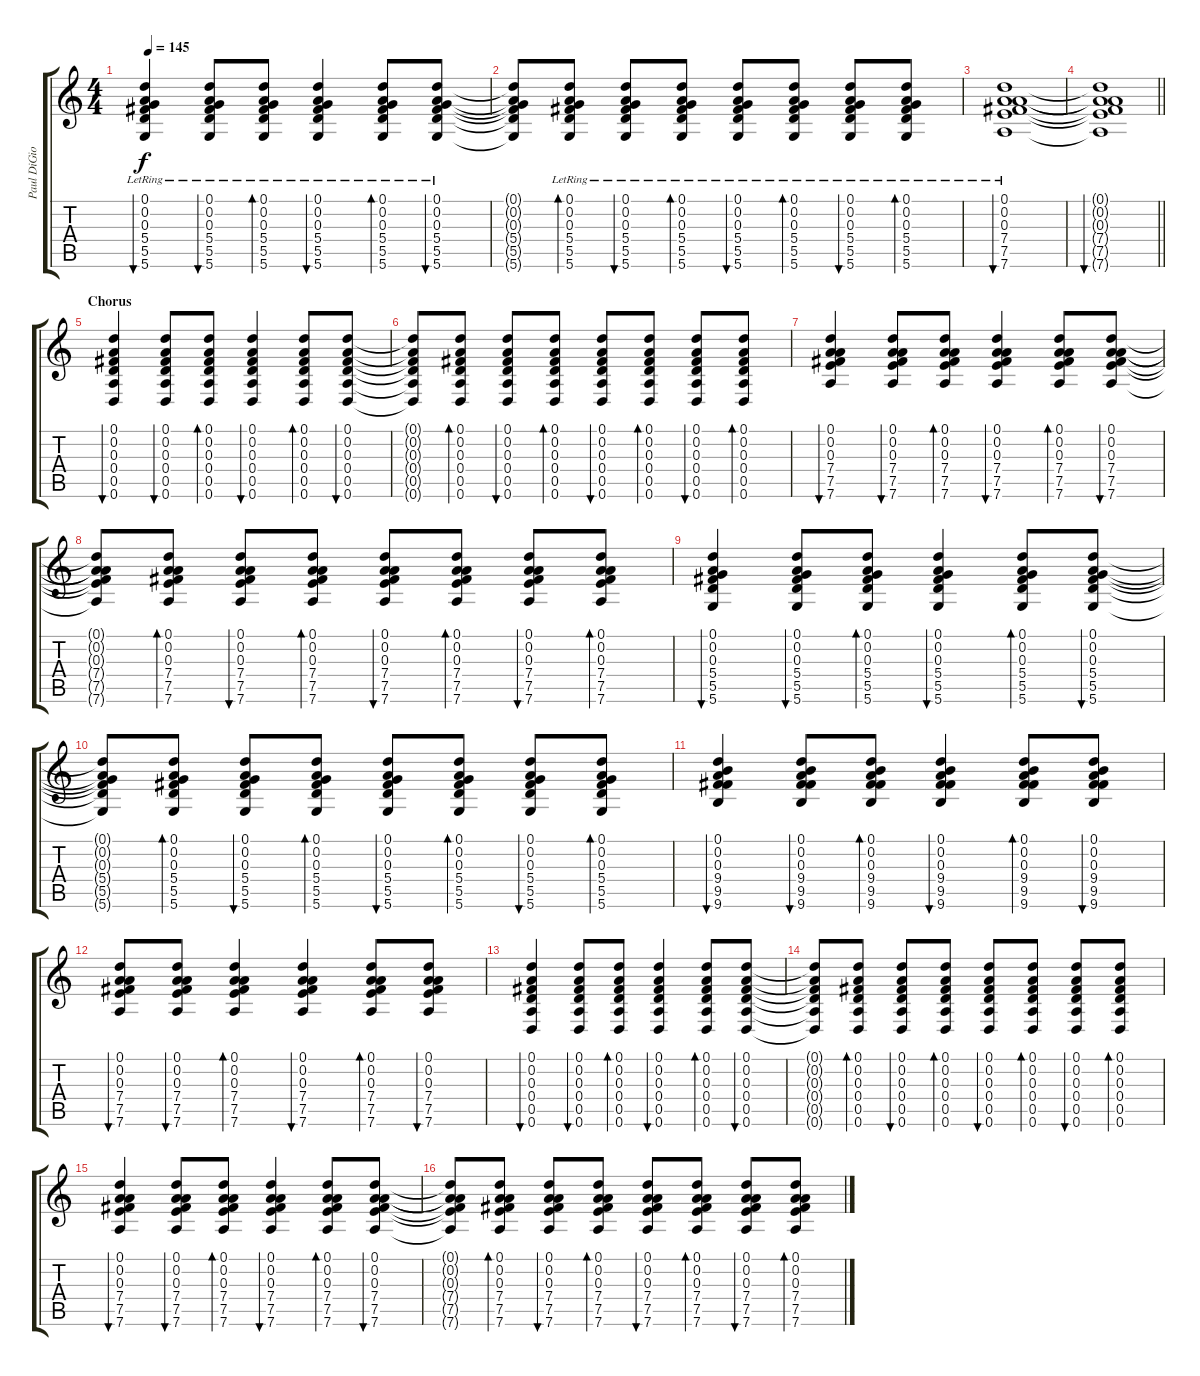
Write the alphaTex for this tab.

\track ("Paul DiGiovanni (Lead Guitar)" "Paul DiGio") {instrument acousticguitarsteel}
\staff {score tabs}
\tuning (D4 A3 Gb3 D3 A2 D2) {hide}
\ts (4 4)
\tempo 145
\clef g2
\ks c
(0.1{lr} 0.2{lr} 0.3{lr} 5.4{lr} 5.5{lr} 5.6{lr}).4{bu 240 dy f} (0.1{lr} 0.2{lr} 0.3{lr} 5.4{lr} 5.5{lr} 5.6{lr}).8{bu 60} (0.1{lr} 0.2{lr} 0.3{lr} 5.4{lr} 5.5{lr} 5.6{lr}).8{bd 60} (0.1{lr} 0.2{lr} 0.3{lr} 5.4{lr} 5.5{lr} 5.6{lr}).4{bu 60} (0.1{lr} 0.2{lr} 0.3{lr} 5.4{lr} 5.5{lr} 5.6{lr}).8{bd 60} (0.1{lr} 0.2{lr} 0.3{lr} 5.4{lr} 5.5{lr} 5.6{lr}).8{bu 60} |
(0.1{t} 0.2{t} 0.3{t} 5.4{t} 5.5{t} 5.6{t}).8 (0.1{lr} 0.2{lr} 0.3{lr} 5.4{lr} 5.5{lr} 5.6{lr}).8{bd 60} (0.1{lr} 0.2{lr} 0.3{lr} 5.4{lr} 5.5{lr} 5.6{lr}).8{bu 60} (0.1{lr} 0.2{lr} 0.3{lr} 5.4{lr} 5.5{lr} 5.6{lr}).8{bd 60} (0.1{lr} 0.2{lr} 0.3{lr} 5.4{lr} 5.5{lr} 5.6{lr}).8{bu 60} (0.1{lr} 0.2{lr} 0.3{lr} 5.4{lr} 5.5{lr} 5.6{lr}).8{bd 60} (0.1{lr} 0.2{lr} 0.3{lr} 5.4{lr} 5.5{lr} 5.6{lr}).8{bu 60} (0.1{lr} 0.2{lr} 0.3{lr} 5.4{lr} 5.5{lr} 5.6{lr}).8{bd 60} |
(0.1{lr} 0.2{lr} 0.3{lr} 7.4{lr} 7.5{lr} 7.6{lr}).1{bu 240} |
\barLineRight lightlight
(0.1{t} 0.2{t} 0.3{t} 7.4{t} 7.5{t} 7.6{t}).1{bu 240} |
\section ("" "Chorus")
(0.1 0.2 0.3 0.4 0.5 0.6).4{bu 240 volume 14 instrument overdrivenguitar} (0.1 0.2 0.3 0.4 0.5 0.6).8{bu 60} (0.1 0.2 0.3 0.4 0.5 0.6).8{bd 60} (0.1 0.2 0.3 0.4 0.5 0.6).4{bu 60} (0.1 0.2 0.3 0.4 0.5 0.6).8{bd 60} (0.1 0.2 0.3 0.4 0.5 0.6).8{bu 60} |
(0.1{t} 0.2{t} 0.3{t} 0.4{t} 0.5{t} 0.6{t}).8 (0.1 0.2 0.3 0.4 0.5 0.6).8{bd 60} (0.1 0.2 0.3 0.4 0.5 0.6).8{bu 60} (0.1 0.2 0.3 0.4 0.5 0.6).8{bd 60} (0.1 0.2 0.3 0.4 0.5 0.6).8{bu 60} (0.1 0.2 0.3 0.4 0.5 0.6).8{bd 60} (0.1 0.2 0.3 0.4 0.5 0.6).8{bu 60} (0.1 0.2 0.3 0.4 0.5 0.6).8{bd 60} |
(0.1 0.2 0.3 7.4 7.5 7.6).4{bu 240} (0.1 0.2 0.3 7.4 7.5 7.6).8{bu 60} (0.1 0.2 0.3 7.4 7.5 7.6).8{bd 60} (0.1 0.2 0.3 7.4 7.5 7.6).4{bu 60} (0.1 0.2 0.3 7.4 7.5 7.6).8{bd 60} (0.1 0.2 0.3 7.4 7.5 7.6).8{bu 60} |
(0.1{t} 0.2{t} 0.3{t} 7.4{t} 7.5{t} 7.6{t}).8 (0.1 0.2 0.3 7.4 7.5 7.6).8{bd 60} (0.1 0.2 0.3 7.4 7.5 7.6).8{bu 60} (0.1 0.2 0.3 7.4 7.5 7.6).8{bd 60} (0.1 0.2 0.3 7.4 7.5 7.6).8{bu 60} (0.1 0.2 0.3 7.4 7.5 7.6).8{bd 60} (0.1 0.2 0.3 7.4 7.5 7.6).8{bu 60} (0.1 0.2 0.3 7.4 7.5 7.6).8{bd 60} |
(0.1 0.2 0.3 5.4 5.5 5.6).4{bu 240} (0.1 0.2 0.3 5.4 5.5 5.6).8{bu 60} (0.1 0.2 0.3 5.4 5.5 5.6).8{bd 60} (0.1 0.2 0.3 5.4 5.5 5.6).4{bu 60} (0.1 0.2 0.3 5.4 5.5 5.6).8{bd 60} (0.1 0.2 0.3 5.4 5.5 5.6).8{bu 60} |
(0.1{t} 0.2{t} 0.3{t} 5.4{t} 5.5{t} 5.6{t}).8 (0.1 0.2 0.3 5.4 5.5 5.6).8{bd 60} (0.1 0.2 0.3 5.4 5.5 5.6).8{bu 60} (0.1 0.2 0.3 5.4 5.5 5.6).8{bd 60} (0.1 0.2 0.3 5.4 5.5 5.6).8{bu 60} (0.1 0.2 0.3 5.4 5.5 5.6).8{bd 60} (0.1 0.2 0.3 5.4 5.5 5.6).8{bu 60} (0.1 0.2 0.3 5.4 5.5 5.6).8{bd 60} |
(0.1 0.2 0.3 9.4 9.5 9.6).4{bu 240} (0.1 0.2 0.3 9.4 9.5 9.6).8{bu 60} (0.1 0.2 0.3 9.4 9.5 9.6).8{bd 60} (0.1 0.2 0.3 9.4 9.5 9.6).4{bu 60} (0.1 0.2 0.3 9.4 9.5 9.6).8{bd 60} (0.1 0.2 0.3 9.4 9.5 9.6).8{bu 60} |
(0.1 0.2 0.3 7.4 7.5 7.6).8{bu 240} (0.1 0.2 0.3 7.4 7.5 7.6).8{bu 60} (0.1 0.2 0.3 7.4 7.5 7.6).4{bd 60} (0.1 0.2 0.3 7.4 7.5 7.6).4{bu 60} (0.1 0.2 0.3 7.4 7.5 7.6).8{bd 60} (0.1 0.2 0.3 7.4 7.5 7.6).8{bu 60} |
(0.1 0.2 0.3 0.4 0.5 0.6).4{bu 240 volume 14 instrument overdrivenguitar} (0.1 0.2 0.3 0.4 0.5 0.6).8{bu 60} (0.1 0.2 0.3 0.4 0.5 0.6).8{bd 60} (0.1 0.2 0.3 0.4 0.5 0.6).4{bu 60} (0.1 0.2 0.3 0.4 0.5 0.6).8{bd 60} (0.1 0.2 0.3 0.4 0.5 0.6).8{bu 60} |
(0.1{t} 0.2{t} 0.3{t} 0.4{t} 0.5{t} 0.6{t}).8 (0.1 0.2 0.3 0.4 0.5 0.6).8{bd 60} (0.1 0.2 0.3 0.4 0.5 0.6).8{bu 60} (0.1 0.2 0.3 0.4 0.5 0.6).8{bd 60} (0.1 0.2 0.3 0.4 0.5 0.6).8{bu 60} (0.1 0.2 0.3 0.4 0.5 0.6).8{bd 60} (0.1 0.2 0.3 0.4 0.5 0.6).8{bu 60} (0.1 0.2 0.3 0.4 0.5 0.6).8{bd 60} |
(0.1 0.2 0.3 7.4 7.5 7.6).4{bu 240} (0.1 0.2 0.3 7.4 7.5 7.6).8{bu 60} (0.1 0.2 0.3 7.4 7.5 7.6).8{bd 60} (0.1 0.2 0.3 7.4 7.5 7.6).4{bu 60} (0.1 0.2 0.3 7.4 7.5 7.6).8{bd 60} (0.1 0.2 0.3 7.4 7.5 7.6).8{bu 60} |
(0.1{t} 0.2{t} 0.3{t} 7.4{t} 7.5{t} 7.6{t}).8 (0.1 0.2 0.3 7.4 7.5 7.6).8{bd 60} (0.1 0.2 0.3 7.4 7.5 7.6).8{bu 60} (0.1 0.2 0.3 7.4 7.5 7.6).8{bd 60} (0.1 0.2 0.3 7.4 7.5 7.6).8{bu 60} (0.1 0.2 0.3 7.4 7.5 7.6).8{bd 60} (0.1 0.2 0.3 7.4 7.5 7.6).8{bu 60} (0.1 0.2 0.3 7.4 7.5 7.6).8{bd 60}
